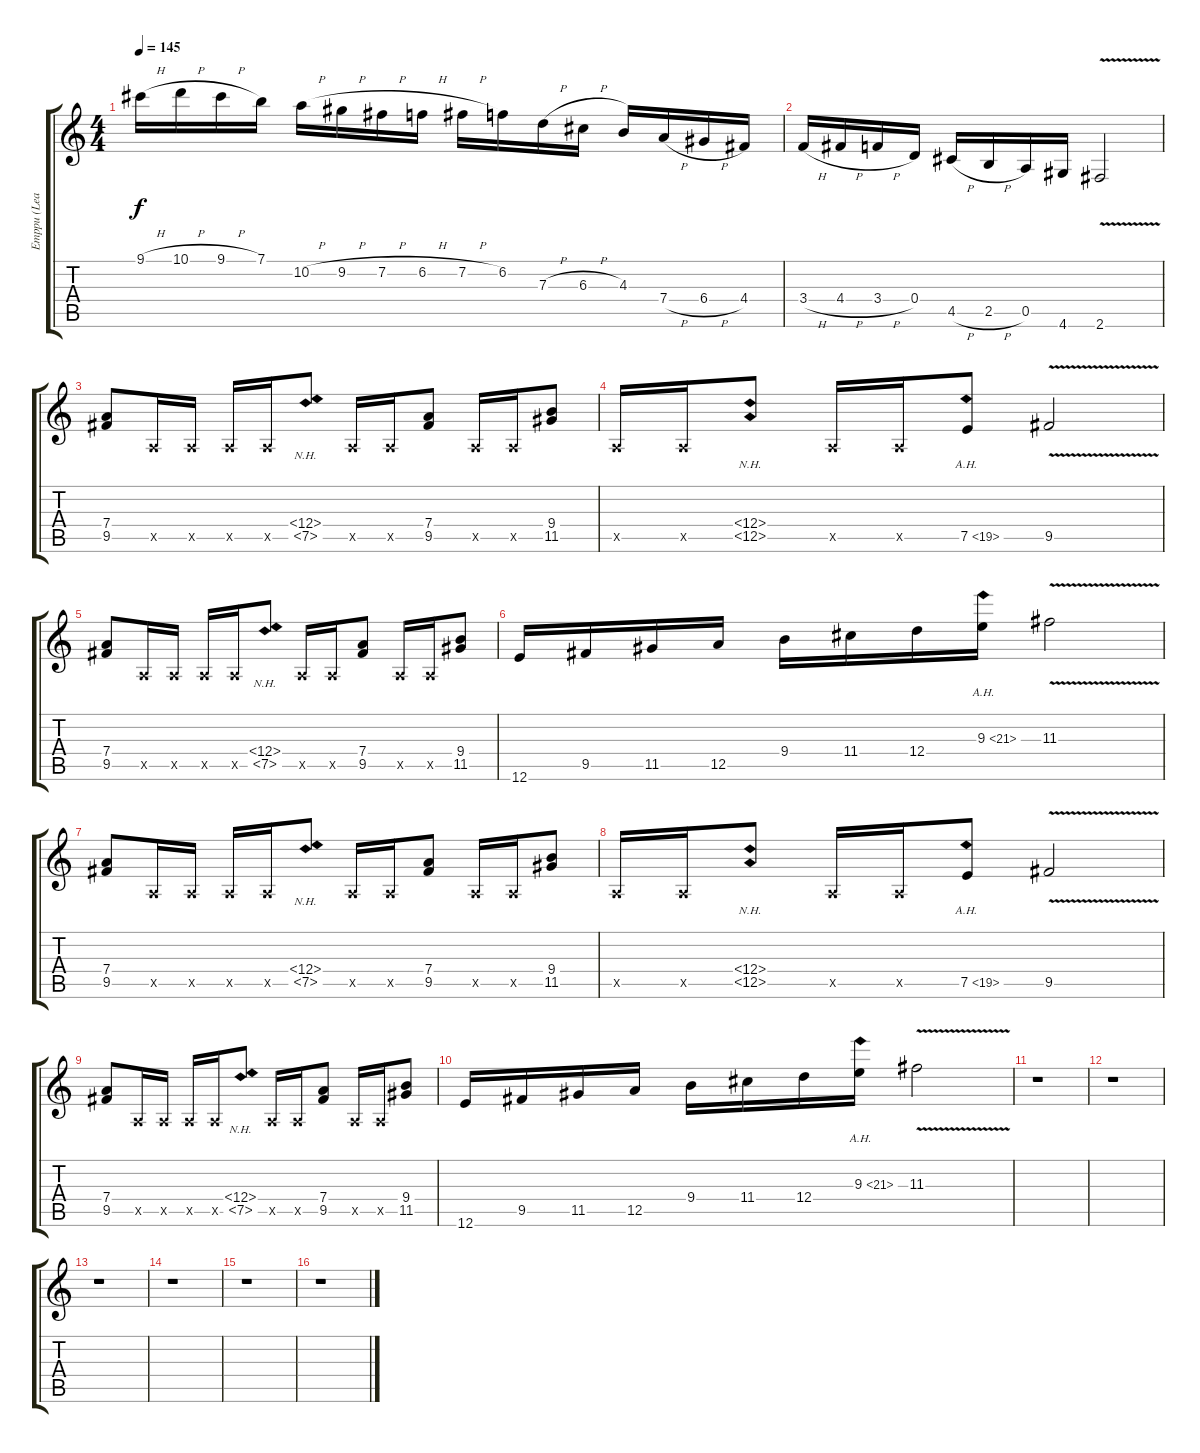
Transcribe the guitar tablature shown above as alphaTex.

\track ("Emppu (Lead Guitar)" "Emppu (Lea") {instrument distortionguitar}
\staff {score tabs}
\tuning (E4 B3 G3 D3 A2 E2) {hide}
\ts (4 4)
\tempo 145
\clef g2
\ks c
9.1{h}.16{dy f} 10.1{h}.16 9.1{h}.16 7.1.16 10.2{h}.16 9.2{h}.16 7.2{h}.16 6.2{h}.16 7.2{h}.16 6.2.16 7.3{h}.16 6.3{h}.16 4.3.16 7.4{h}.16 6.4{h}.16 4.4.16 |
3.4{h}.16 4.4{h}.16 3.4{h}.16 0.4.16 4.5{h}.16 2.5{h}.16 0.5.16 4.6.16 2.6{v}.2 |
(7.4 9.5).8 0.5{x}.16 0.5{x}.16 0.5{x}.16 0.5{x}.16 (6.4{nh} 7.5{nh}).8 0.5{x}.16 0.5{x}.16 (7.4 9.5).8 0.5{x}.16 0.5{x}.16 (9.4 11.5).8 |
0.5{x}.16 0.5{x}.16 (11.4{nh} 12.5{nh}).8 0.5{x}.16 0.5{x}.16 7.5{ah 12}.8 9.5{v}.2 |
(7.4 9.5).8 0.5{x}.16 0.5{x}.16 0.5{x}.16 0.5{x}.16 (6.4{nh} 7.5{nh}).8 0.5{x}.16 0.5{x}.16 (7.4 9.5).8 0.5{x}.16 0.5{x}.16 (9.4 11.5).8 |
12.6.16 9.5.16 11.5.16 12.5.16 9.4.16 11.4.16 12.4.16 9.3{ah 12}.16 11.3{v}.2 |
(7.4 9.5).8 0.5{x}.16 0.5{x}.16 0.5{x}.16 0.5{x}.16 (6.4{nh} 7.5{nh}).8 0.5{x}.16 0.5{x}.16 (7.4 9.5).8 0.5{x}.16 0.5{x}.16 (9.4 11.5).8 |
0.5{x}.16 0.5{x}.16 (11.4{nh} 12.5{nh}).8 0.5{x}.16 0.5{x}.16 7.5{ah 12}.8 9.5{v}.2 |
(7.4 9.5).8 0.5{x}.16 0.5{x}.16 0.5{x}.16 0.5{x}.16 (6.4{nh} 7.5{nh}).8 0.5{x}.16 0.5{x}.16 (7.4 9.5).8 0.5{x}.16 0.5{x}.16 (9.4 11.5).8 |
12.6.16 9.5.16 11.5.16 12.5.16 9.4.16 11.4.16 12.4.16 9.3{ah 12}.16 11.3{v}.2 |
r.1 |
r.1 |
r.1 |
r.1 |
r.1 |
r.1
